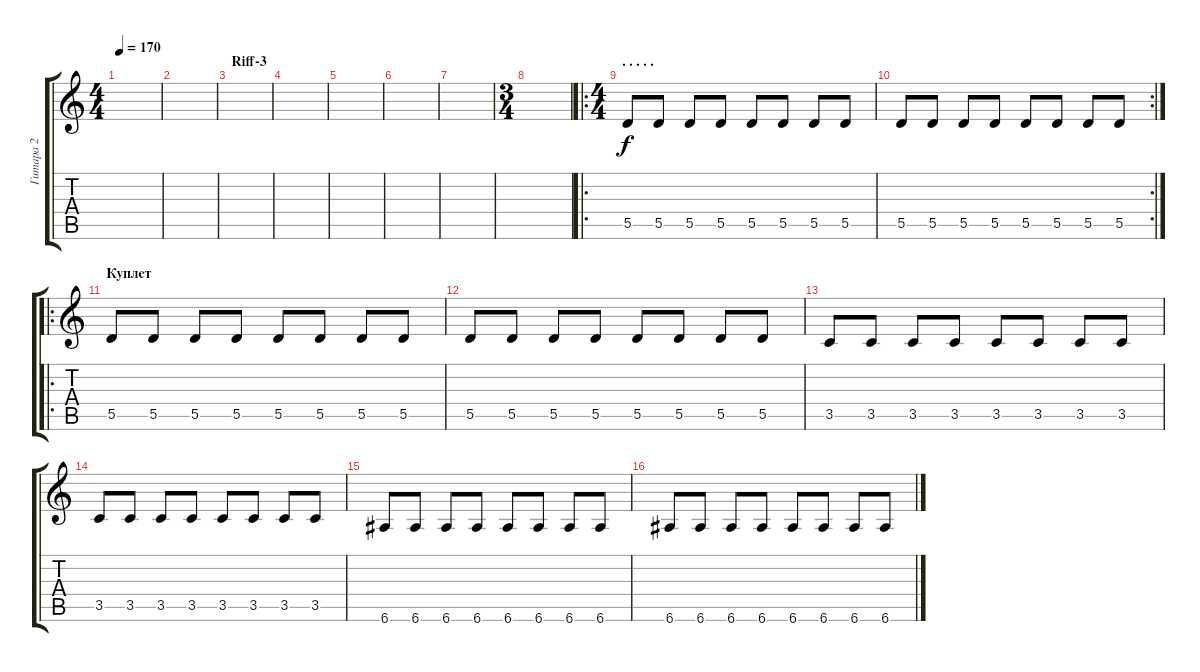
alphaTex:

\track ("Гитара 2" "Гитара 2") {instrument distortionguitar}
\staff {score tabs}
\tuning (E4 B3 G3 D3 A2 E2) {hide}
\ts (4 4)
\tempo 170
\clef g2
\ks c
|
|
\section ("" "Riff-3")
|
|
|
|
|
\ts (3 4)
|
\ro
\ts (4 4)
\section ("" ". . . . .")
5.5.8 5.5.8 5.5.8 5.5.8 5.5.8 5.5.8 5.5.8 5.5.8 |
\rc 2
5.5.8 5.5.8 5.5.8 5.5.8 5.5.8 5.5.8 5.5.8 5.5.8 |
\ro
\section ("" "Куплет")
5.5.8 5.5.8 5.5.8 5.5.8 5.5.8 5.5.8 5.5.8 5.5.8 |
5.5.8 5.5.8 5.5.8 5.5.8 5.5.8 5.5.8 5.5.8 5.5.8 |
3.5.8 3.5.8 3.5.8 3.5.8 3.5.8 3.5.8 3.5.8 3.5.8 |
3.5.8 3.5.8 3.5.8 3.5.8 3.5.8 3.5.8 3.5.8 3.5.8 |
6.6.8 6.6.8 6.6.8 6.6.8 6.6.8 6.6.8 6.6.8 6.6.8 |
6.6.8 6.6.8 6.6.8 6.6.8 6.6.8 6.6.8 6.6.8 6.6.8
